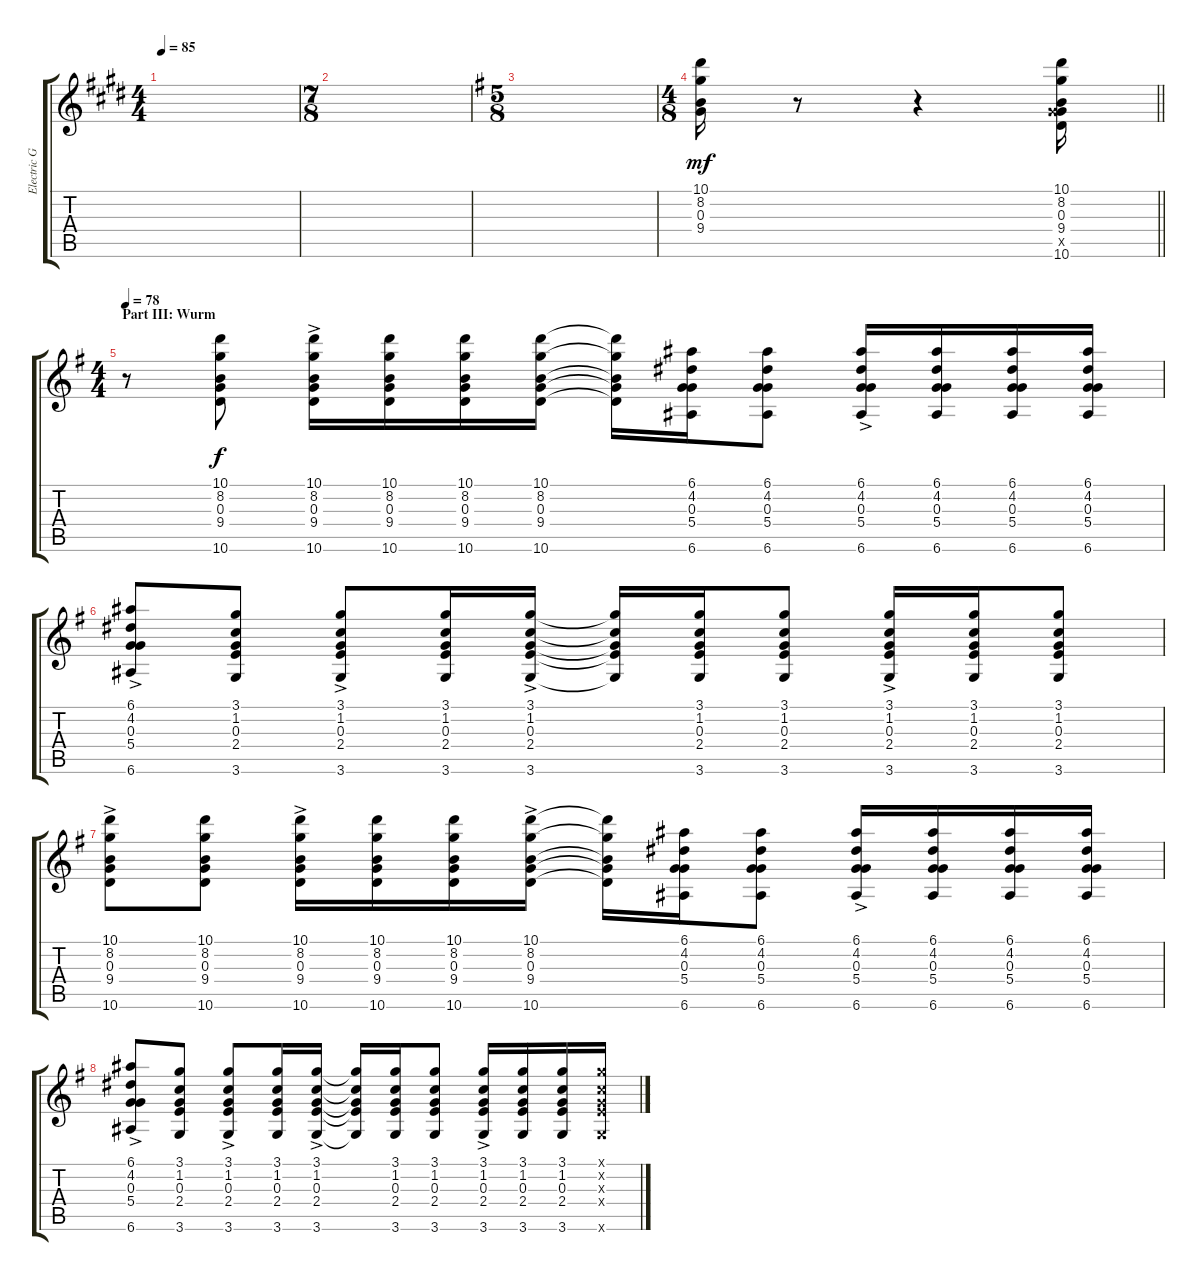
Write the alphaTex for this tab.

\track ("Electric Guitar - Guitar Break" "Electric G") {instrument overdrivenguitar}
\staff {score tabs}
\tuning (E4 B3 G3 D3 A2 E2) {hide}
\ts (4 4)
\tempo 85
\clef g2
\ks e
|
\ts (7 8)
\ks c#minor
|
\ts (5 8)
\ks g
|
\ts (4 8)
\barLineRight lightlight
(10.1 8.2 0.3 9.4).16{dy mf} r.8 r.4 (10.1 8.2 0.3 9.4 10.5{x} 10.6).16{volume 5 balance 16 instrument overdrivenguitar} |
\ts (4 4)
\section ("" "Part III: Wurm")
\tempo 78
r.8 (10.1 8.2 0.3 9.4 10.6).8{dy f} (10.1{ac} 8.2{ac} 0.3{ac} 9.4{ac} 10.6{ac}).16 (10.1 8.2 0.3 9.4 10.6).16 (10.1 8.2 0.3 9.4 10.6).16 (10.1 8.2 0.3 9.4 10.6).16 (10.1{t} 8.2{t} 0.3{t} 9.4{t} 10.6{t}).16 (6.1 4.2 0.3 5.4 6.6).16 (6.1 4.2 0.3 5.4 6.6).8 (6.1{ac} 4.2{ac} 0.3{ac} 5.4{ac} 6.6{ac}).16 (6.1 4.2 0.3 5.4 6.6).16 (6.1 4.2 0.3 5.4 6.6).16 (6.1 4.2 0.3 5.4 6.6).16 |
(6.1{ac} 4.2{ac} 0.3{ac} 5.4{ac} 6.6{ac}).8 (3.1 1.2 0.3 2.4 3.6).8 (3.1{ac} 1.2{ac} 0.3{ac} 2.4{ac} 3.6{ac}).8 (3.1 1.2 0.3 2.4 3.6).16 (3.1{ac} 1.2{ac} 0.3{ac} 2.4{ac} 3.6{ac}).16 (3.1{t} 1.2{t} 0.3{t} 2.4{t} 3.6{t}).16 (3.1 1.2 0.3 2.4 3.6).16 (3.1 1.2 0.3 2.4 3.6).8 (3.1{ac} 1.2{ac} 0.3{ac} 2.4{ac} 3.6{ac}).16 (3.1 1.2 0.3 2.4 3.6).16 (3.1 1.2 0.3 2.4 3.6).8 |
(10.1{ac} 8.2{ac} 0.3{ac} 9.4{ac} 10.6{ac}).8 (10.1 8.2 0.3 9.4 10.6).8 (10.1{ac} 8.2{ac} 0.3{ac} 9.4{ac} 10.6{ac}).16 (10.1 8.2 0.3 9.4 10.6).16 (10.1 8.2 0.3 9.4 10.6).16 (10.1{ac} 8.2{ac} 0.3{ac} 9.4{ac} 10.6{ac}).16 (10.1{t} 8.2{t} 0.3{t} 9.4{t} 10.6{t}).16 (6.1 4.2 0.3 5.4 6.6).16 (6.1 4.2 0.3 5.4 6.6).8 (6.1{ac} 4.2{ac} 0.3{ac} 5.4{ac} 6.6{ac}).16 (6.1 4.2 0.3 5.4 6.6).16 (6.1 4.2 0.3 5.4 6.6).16 (6.1 4.2 0.3 5.4 6.6).16 |
(6.1{ac} 4.2{ac} 0.3{ac} 5.4{ac} 6.6{ac}).8 (3.1 1.2 0.3 2.4 3.6).8 (3.1{ac} 1.2{ac} 0.3{ac} 2.4{ac} 3.6{ac}).8 (3.1 1.2 0.3 2.4 3.6).16 (3.1{ac} 1.2{ac} 0.3{ac} 2.4{ac} 3.6{ac}).16 (3.1{t} 1.2{t} 0.3{t} 2.4{t} 3.6{t}).16 (3.1 1.2 0.3 2.4 3.6).16 (3.1 1.2 0.3 2.4 3.6).8 (3.1{ac} 1.2{ac} 0.3{ac} 2.4{ac} 3.6{ac}).16 (3.1 1.2 0.3 2.4 3.6).16 (3.1 1.2 0.3 2.4 3.6).16 (3.1{x} 1.2{x} 0.3{x} 2.4{x} 3.6{x}).16
